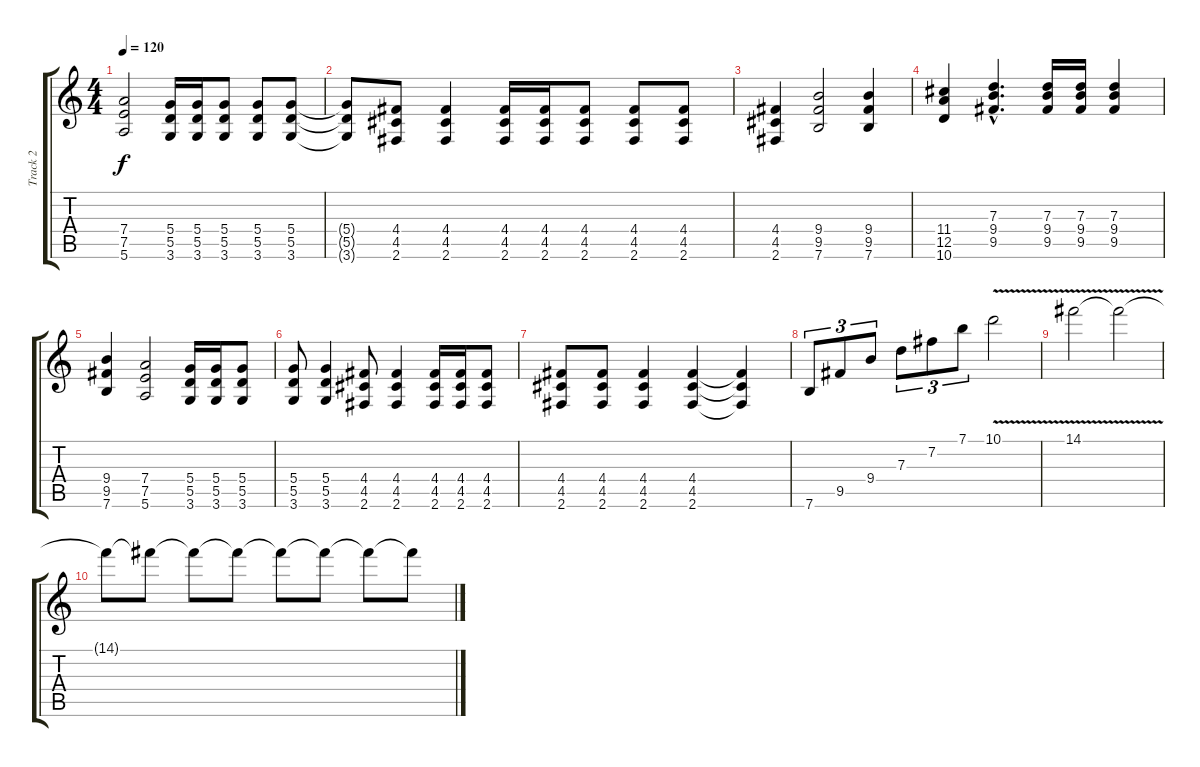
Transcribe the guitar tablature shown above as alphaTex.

\track ("Track 2" "Track 2") {instrument distortionguitar}
\staff {score tabs}
\tuning (E4 B3 G3 D3 A2 E2) {hide}
\ts (4 4)
\tempo 120
\clef g2
\ks c
(7.4 7.5 5.6).2{dy f} (5.4 5.5 3.6).16 (5.4 5.5 3.6).16 (5.4 5.5 3.6).8 (5.4 5.5 3.6).8 (5.4 5.5 3.6).8 |
(5.4{t} 5.5{t} 3.6{t}).8 (4.4 4.5 2.6).8 (4.4 4.5 2.6).4 (4.4 4.5 2.6).16 (4.4 4.5 2.6).16 (4.4 4.5 2.6).8 (4.4 4.5 2.6).8 (4.4 4.5 2.6).8 |
(4.4 4.5 2.6).4 (9.4 9.5 7.6).2 (9.4 9.5 7.6).4 |
(11.4 12.5 10.6).4 (7.3{hac} 9.4{hac} 9.5{hac}).4{d} (7.3 9.4 9.5).16 (7.3 9.4 9.5).16 (7.3 9.4 9.5).4 |
(9.4 9.5 7.6).4 (7.4 7.5 5.6).2 (5.4 5.5 3.6).16 (5.4 5.5 3.6).16 (5.4 5.5 3.6).8 |
(5.4 5.5 3.6).8 (5.4 5.5 3.6).4 (4.4 4.5 2.6).8 (4.4 4.5 2.6).4 (4.4 4.5 2.6).16 (4.4 4.5 2.6).16 (4.4 4.5 2.6).8 |
(4.4 4.5 2.6).8 (4.4 4.5 2.6).8 (4.4 4.5 2.6).4 (4.4 4.5 2.6).4 (4.4{t} 4.5{t} 2.6{t}).4 |
7.6.8{tu (3 2)} 9.5.8{tu (3 2)} 9.4.8{tu (3 2)} 7.3.8{tu (3 2)} 7.2.8{tu (3 2)} 7.1.8{tu (3 2)} 10.1{v}.2 |
14.1{v}.2 14.1{t}.2{volume 12} |
14.1{t}.8{volume 11} 14.1{t}.8{volume 10} 14.1{t}.8{volume 10} 14.1{t}.8{volume 9} 14.1{t}.8{volume 8} 14.1{t}.8{volume 7} 14.1{t}.8{volume 6} 14.1{t}.8{volume 5}
